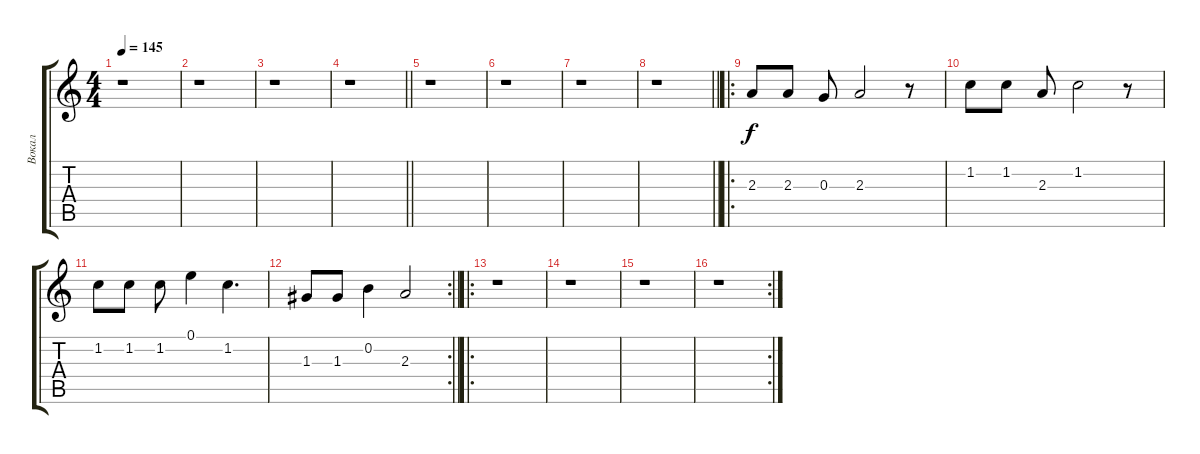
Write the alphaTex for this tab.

\track ("Вокал" "Вокал") {instrument acousticguitarsteel}
\staff {score tabs}
\tuning (E4 B3 G3 D3 A2 E2) {hide}
\ts (4 4)
\tempo 145
\clef g2
\ks c
r.1{dy f} |
r.1 |
r.1 |
\barLineRight lightlight
r.1 |
r.1 |
r.1 |
r.1 |
\barLineRight lightlight
r.1 |
\ro
2.3.8 2.3.8 0.3.8 2.3.2 r.8 |
1.2.8 1.2.8 2.3.8 1.2.2 r.8 |
1.2.8 1.2.8 1.2.8 0.1.4 1.2.4{d} |
\rc 2
\barLineRight lightlight
1.3.8 1.3.8 0.2.4 2.3.2 |
\ro
r.1 |
r.1 |
r.1 |
\rc 2
r.1
